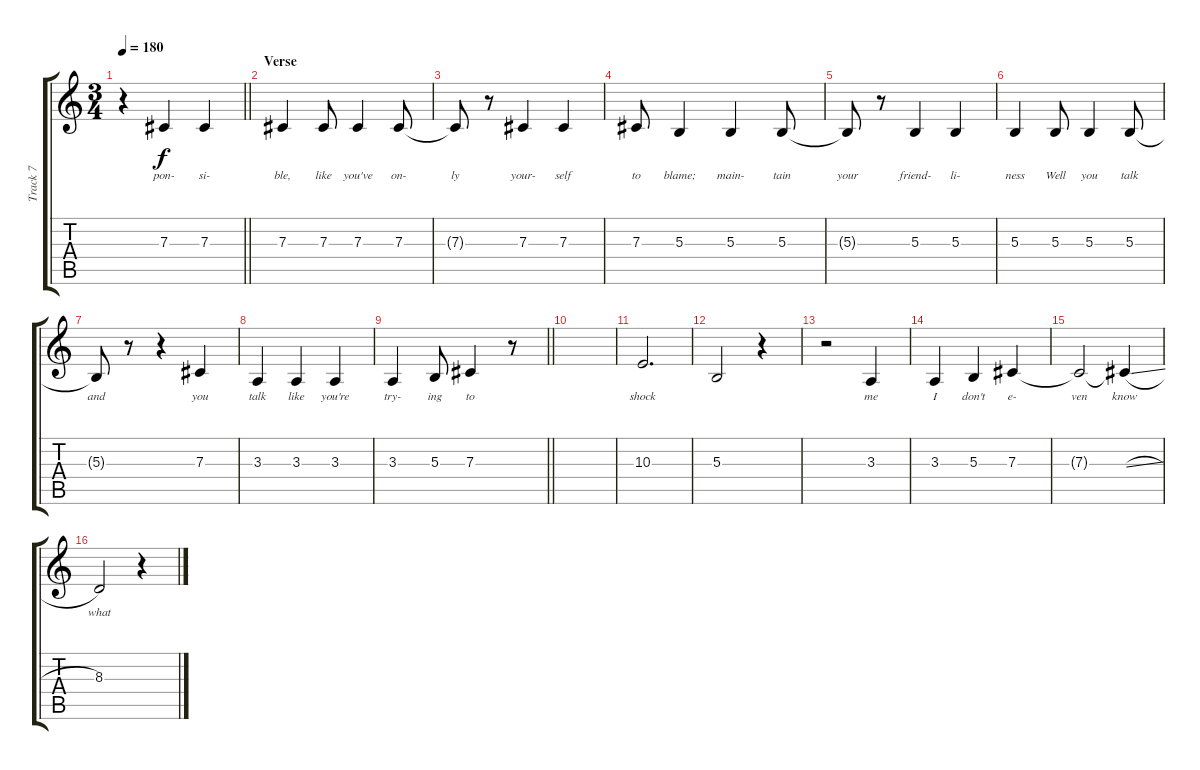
\track ("Track 7" "Track 7") {instrument tenorsax}
\staff {score tabs}
\tuning (Eb4 Bb3 Gb3 Db3 Ab2 Eb2) {hide}
\ts (3 4)
\tempo 180
\clef g2
\barLineRight lightlight
\ks c
r.4{dy f} 7.3.4{lyrics (0 "pon-") lyrics (1 "") lyrics (2 "") lyrics (3 "") lyrics (4 "")} 7.3.4{lyrics (0 "si-") lyrics (1 "") lyrics (2 "") lyrics (3 "") lyrics (4 "")} |
\section ("" "Verse")
7.3.4{lyrics (0 "ble,") lyrics (1 "") lyrics (2 "") lyrics (3 "") lyrics (4 "")} 7.3.8{lyrics (0 "like") lyrics (1 "") lyrics (2 "") lyrics (3 "") lyrics (4 "")} 7.3.4{lyrics (0 "you've") lyrics (1 "") lyrics (2 "") lyrics (3 "") lyrics (4 "")} 7.3.8{lyrics (0 "on-") lyrics (1 "") lyrics (2 "") lyrics (3 "") lyrics (4 "")} |
7.3{t}.8{lyrics (0 "ly") lyrics (1 "") lyrics (2 "") lyrics (3 "") lyrics (4 "")} r.8 7.3.4{lyrics (0 "your-") lyrics (1 "") lyrics (2 "") lyrics (3 "") lyrics (4 "")} 7.3.4{lyrics (0 "self") lyrics (1 "") lyrics (2 "") lyrics (3 "") lyrics (4 "")} |
7.3.8{lyrics (0 "to") lyrics (1 "") lyrics (2 "") lyrics (3 "") lyrics (4 "")} 5.3.4{lyrics (0 "blame;") lyrics (1 "") lyrics (2 "") lyrics (3 "") lyrics (4 "")} 5.3.4{lyrics (0 "main-") lyrics (1 "") lyrics (2 "") lyrics (3 "") lyrics (4 "")} 5.3.8{lyrics (0 "tain") lyrics (1 "") lyrics (2 "") lyrics (3 "") lyrics (4 "")} |
5.3{t}.8{lyrics (0 "your") lyrics (1 "") lyrics (2 "") lyrics (3 "") lyrics (4 "")} r.8 5.3.4{lyrics (0 "friend-") lyrics (1 "") lyrics (2 "") lyrics (3 "") lyrics (4 "")} 5.3.4{lyrics (0 "li-") lyrics (1 "") lyrics (2 "") lyrics (3 "") lyrics (4 "")} |
5.3.4{lyrics (0 "ness") lyrics (1 "") lyrics (2 "") lyrics (3 "") lyrics (4 "")} 5.3.8{lyrics (0 "Well") lyrics (1 "") lyrics (2 "") lyrics (3 "") lyrics (4 "")} 5.3.4{lyrics (0 "you") lyrics (1 "") lyrics (2 "") lyrics (3 "") lyrics (4 "")} 5.3.8{lyrics (0 "talk") lyrics (1 "") lyrics (2 "") lyrics (3 "") lyrics (4 "")} |
5.3{t}.8{lyrics (0 "and") lyrics (1 "") lyrics (2 "") lyrics (3 "") lyrics (4 "")} r.8 r.4 7.3.4{lyrics (0 "you") lyrics (1 "") lyrics (2 "") lyrics (3 "") lyrics (4 "")} |
3.3.4{lyrics (0 "talk") lyrics (1 "") lyrics (2 "") lyrics (3 "") lyrics (4 "")} 3.3.4{lyrics (0 "like") lyrics (1 "") lyrics (2 "") lyrics (3 "") lyrics (4 "")} 3.3.4{lyrics (0 "you're") lyrics (1 "") lyrics (2 "") lyrics (3 "") lyrics (4 "")} |
\barLineRight lightlight
3.3.4{lyrics (0 "try-") lyrics (1 "") lyrics (2 "") lyrics (3 "") lyrics (4 "")} 5.3.8{lyrics (0 "ing") lyrics (1 "") lyrics (2 "") lyrics (3 "") lyrics (4 "")} 7.3.4{lyrics (0 "to") lyrics (1 "") lyrics (2 "") lyrics (3 "") lyrics (4 "")} r.8 |
|
10.3.2{d lyrics (0 "shock") lyrics (1 "") lyrics (2 "") lyrics (3 "") lyrics (4 "")} |
5.3.2{lyrics (0 "") lyrics (1 "") lyrics (2 "") lyrics (3 "") lyrics (4 "")} r.4 |
r.2 3.3.4{lyrics (0 "me") lyrics (1 "") lyrics (2 "") lyrics (3 "") lyrics (4 "")} |
3.3.4{lyrics (0 "I") lyrics (1 "") lyrics (2 "") lyrics (3 "") lyrics (4 "")} 5.3.4{lyrics (0 "don't") lyrics (1 "") lyrics (2 "") lyrics (3 "") lyrics (4 "")} 7.3.4{lyrics (0 "e-") lyrics (1 "") lyrics (2 "") lyrics (3 "") lyrics (4 "")} |
7.3{t}.2{lyrics (0 "ven") lyrics (1 "") lyrics (2 "") lyrics (3 "") lyrics (4 "")} 7.3{sl t}.4{lyrics (0 "know") lyrics (1 "") lyrics (2 "") lyrics (3 "") lyrics (4 "")} |
8.3.2{lyrics (0 "what") lyrics (1 "") lyrics (2 "") lyrics (3 "") lyrics (4 "")} r.4
